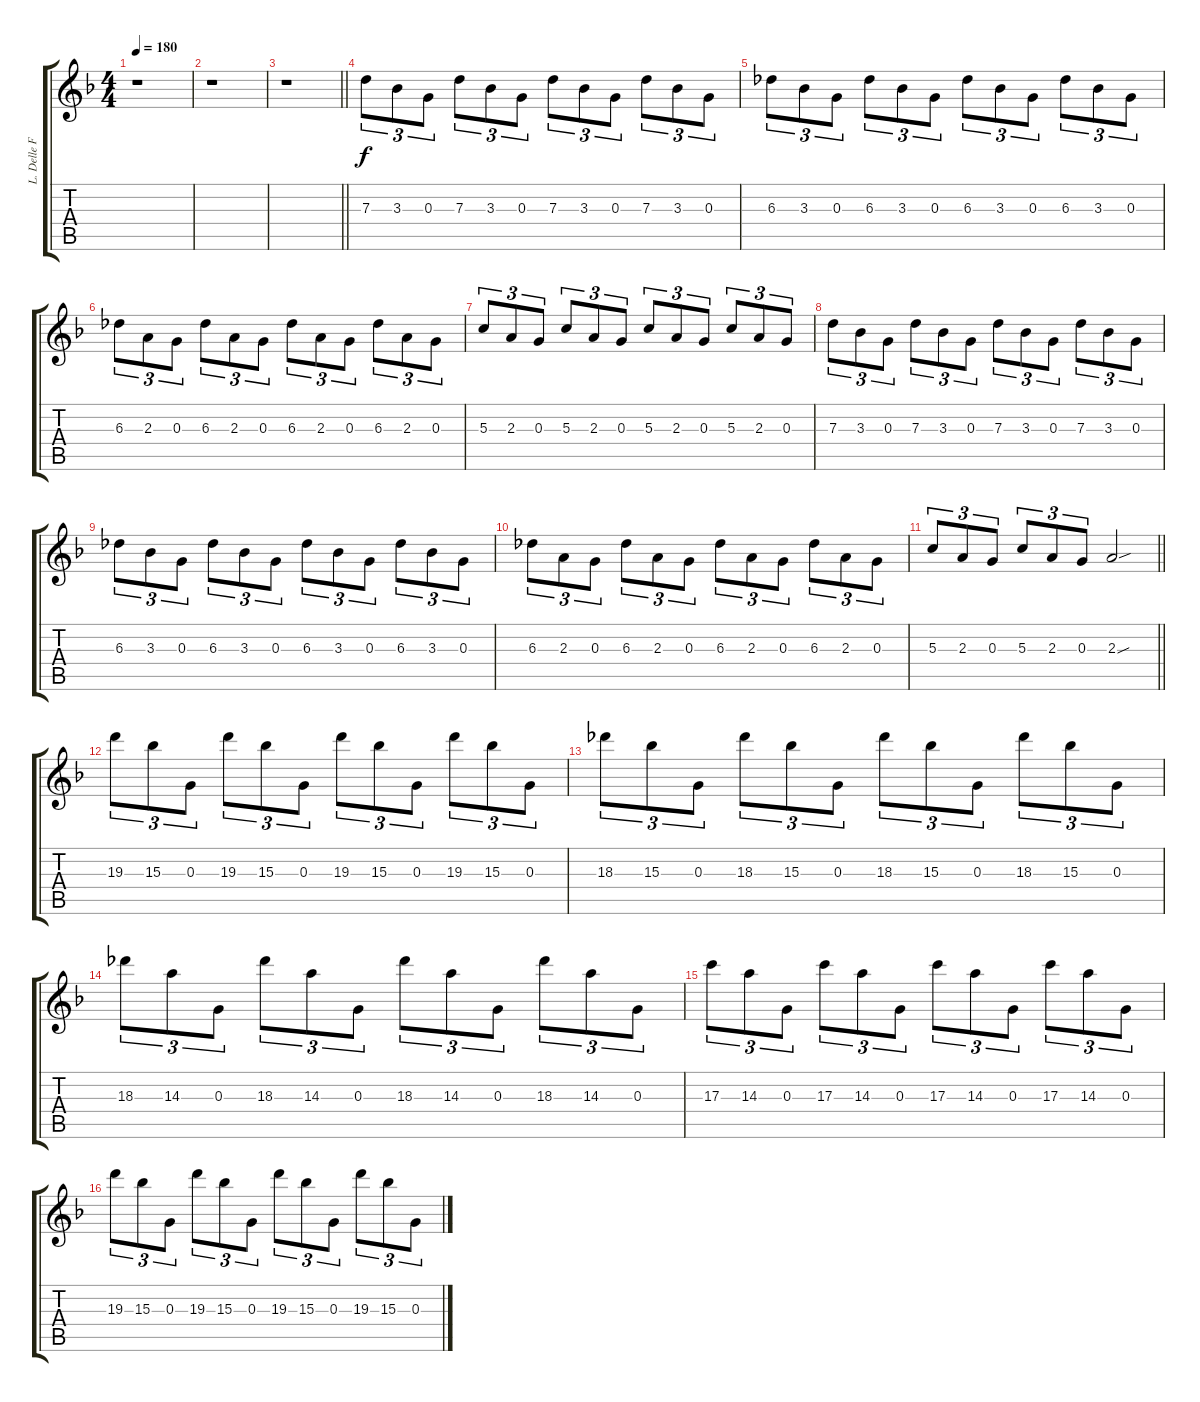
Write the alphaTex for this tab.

\track ("L. Delle Fave (Guitar Lead)" "L. Delle F") {instrument overdrivenguitar}
\staff {score tabs}
\tuning (E4 B3 G3 D3 A2 E2) {hide}
\ts (4 4)
\tempo 180
\clef g2
\ks dminor
r.1{dy f} |
r.1 |
\barLineRight lightlight
r.1 |
7.3.8{tu (3 2)} 3.3.8{tu (3 2)} 0.3.8{tu (3 2)} 7.3.8{tu (3 2)} 3.3.8{tu (3 2)} 0.3.8{tu (3 2)} 7.3.8{tu (3 2)} 3.3.8{tu (3 2)} 0.3.8{tu (3 2)} 7.3.8{tu (3 2)} 3.3.8{tu (3 2)} 0.3.8{tu (3 2)} |
6.3.8{tu (3 2)} 3.3.8{tu (3 2)} 0.3.8{tu (3 2)} 6.3.8{tu (3 2)} 3.3.8{tu (3 2)} 0.3.8{tu (3 2)} 6.3.8{tu (3 2)} 3.3.8{tu (3 2)} 0.3.8{tu (3 2)} 6.3.8{tu (3 2)} 3.3.8{tu (3 2)} 0.3.8{tu (3 2)} |
6.3.8{tu (3 2)} 2.3.8{tu (3 2)} 0.3.8{tu (3 2)} 6.3.8{tu (3 2)} 2.3.8{tu (3 2)} 0.3.8{tu (3 2)} 6.3.8{tu (3 2)} 2.3.8{tu (3 2)} 0.3.8{tu (3 2)} 6.3.8{tu (3 2)} 2.3.8{tu (3 2)} 0.3.8{tu (3 2)} |
5.3.8{tu (3 2)} 2.3.8{tu (3 2)} 0.3.8{tu (3 2)} 5.3.8{tu (3 2)} 2.3.8{tu (3 2)} 0.3.8{tu (3 2)} 5.3.8{tu (3 2)} 2.3.8{tu (3 2)} 0.3.8{tu (3 2)} 5.3.8{tu (3 2)} 2.3.8{tu (3 2)} 0.3.8{tu (3 2)} |
7.3.8{tu (3 2)} 3.3.8{tu (3 2)} 0.3.8{tu (3 2)} 7.3.8{tu (3 2)} 3.3.8{tu (3 2)} 0.3.8{tu (3 2)} 7.3.8{tu (3 2)} 3.3.8{tu (3 2)} 0.3.8{tu (3 2)} 7.3.8{tu (3 2)} 3.3.8{tu (3 2)} 0.3.8{tu (3 2)} |
6.3.8{tu (3 2)} 3.3.8{tu (3 2)} 0.3.8{tu (3 2)} 6.3.8{tu (3 2)} 3.3.8{tu (3 2)} 0.3.8{tu (3 2)} 6.3.8{tu (3 2)} 3.3.8{tu (3 2)} 0.3.8{tu (3 2)} 6.3.8{tu (3 2)} 3.3.8{tu (3 2)} 0.3.8{tu (3 2)} |
6.3.8{tu (3 2)} 2.3.8{tu (3 2)} 0.3.8{tu (3 2)} 6.3.8{tu (3 2)} 2.3.8{tu (3 2)} 0.3.8{tu (3 2)} 6.3.8{tu (3 2)} 2.3.8{tu (3 2)} 0.3.8{tu (3 2)} 6.3.8{tu (3 2)} 2.3.8{tu (3 2)} 0.3.8{tu (3 2)} |
\barLineRight lightlight
5.3.8{tu (3 2)} 2.3.8{tu (3 2)} 0.3.8{tu (3 2)} 5.3.8{tu (3 2)} 2.3.8{tu (3 2)} 0.3.8{tu (3 2)} 2.3{sou}.2 |
19.3.8{tu (3 2)} 15.3.8{tu (3 2)} 0.3.8{tu (3 2)} 19.3.8{tu (3 2)} 15.3.8{tu (3 2)} 0.3.8{tu (3 2)} 19.3.8{tu (3 2)} 15.3.8{tu (3 2)} 0.3.8{tu (3 2)} 19.3.8{tu (3 2)} 15.3.8{tu (3 2)} 0.3.8{tu (3 2)} |
18.3.8{tu (3 2)} 15.3.8{tu (3 2)} 0.3.8{tu (3 2)} 18.3.8{tu (3 2)} 15.3.8{tu (3 2)} 0.3.8{tu (3 2)} 18.3.8{tu (3 2)} 15.3.8{tu (3 2)} 0.3.8{tu (3 2)} 18.3.8{tu (3 2)} 15.3.8{tu (3 2)} 0.3.8{tu (3 2)} |
18.3.8{tu (3 2)} 14.3.8{tu (3 2)} 0.3.8{tu (3 2)} 18.3.8{tu (3 2)} 14.3.8{tu (3 2)} 0.3.8{tu (3 2)} 18.3.8{tu (3 2)} 14.3.8{tu (3 2)} 0.3.8{tu (3 2)} 18.3.8{tu (3 2)} 14.3.8{tu (3 2)} 0.3.8{tu (3 2)} |
17.3.8{tu (3 2)} 14.3.8{tu (3 2)} 0.3.8{tu (3 2)} 17.3.8{tu (3 2)} 14.3.8{tu (3 2)} 0.3.8{tu (3 2)} 17.3.8{tu (3 2)} 14.3.8{tu (3 2)} 0.3.8{tu (3 2)} 17.3.8{tu (3 2)} 14.3.8{tu (3 2)} 0.3.8{tu (3 2)} |
19.3.8{tu (3 2)} 15.3.8{tu (3 2)} 0.3.8{tu (3 2)} 19.3.8{tu (3 2)} 15.3.8{tu (3 2)} 0.3.8{tu (3 2)} 19.3.8{tu (3 2)} 15.3.8{tu (3 2)} 0.3.8{tu (3 2)} 19.3.8{tu (3 2)} 15.3.8{tu (3 2)} 0.3.8{tu (3 2)}
